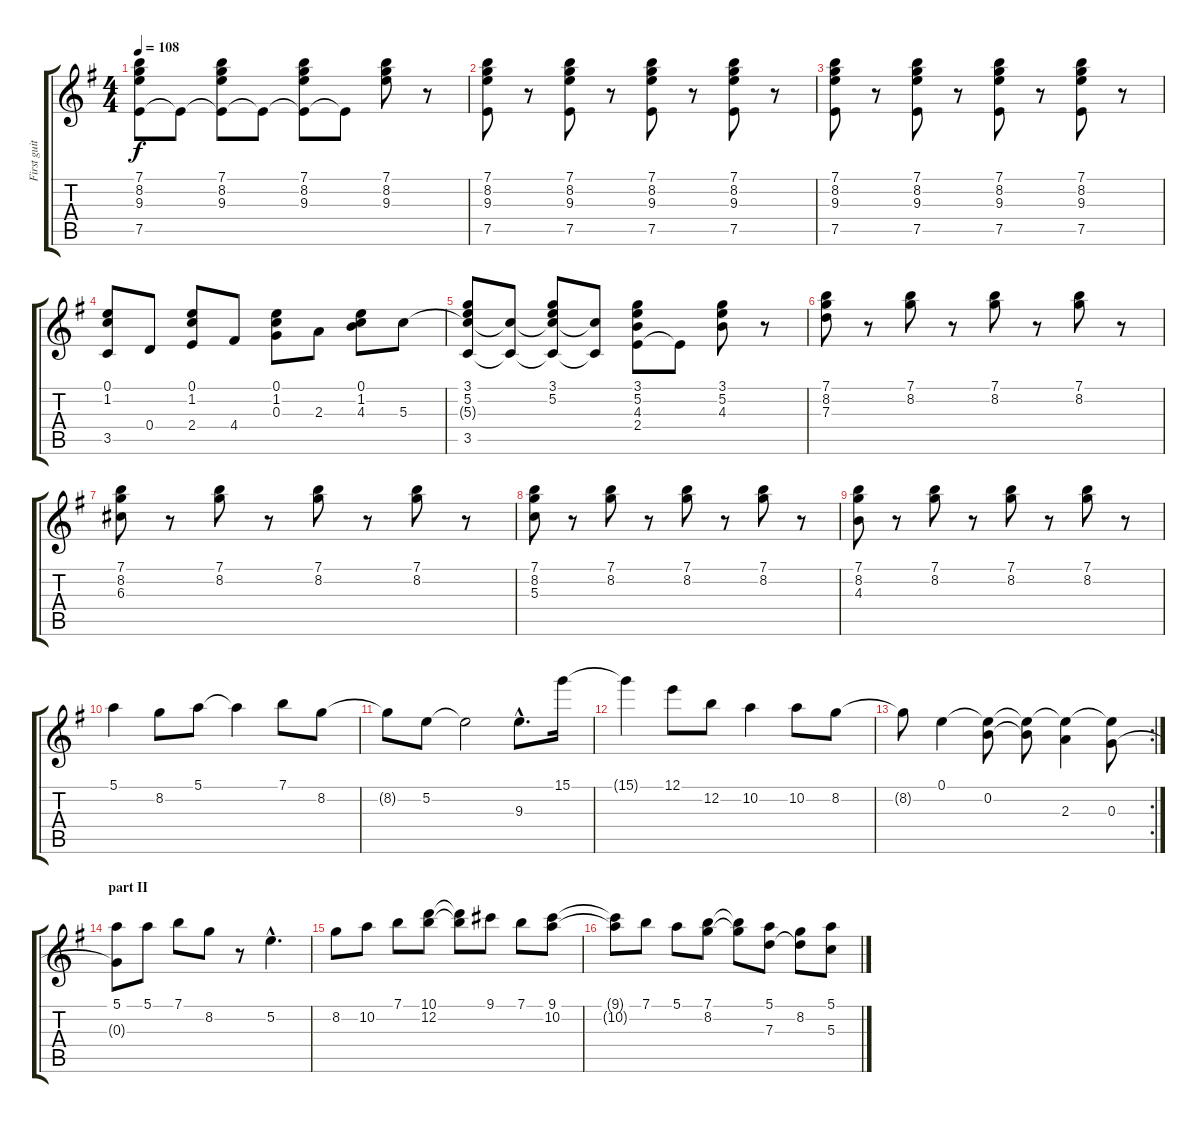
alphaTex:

\track ("First guitar " "First guit") {instrument acousticguitarnylon}
\staff {score tabs}
\tuning (E4 B3 G3 D3 A2 E2) {hide}
\ts (4 4)
\tempo 108
\clef g2
\ks g
(7.1 8.2 9.3 7.5).8{dy f} 7.5{t}.8 (7.1 8.2 9.3 7.5{t}).8 7.5{t}.8 (7.1 8.2 9.3 7.5{t}).8 7.5{t}.8 (7.1 8.2 9.3).8 r.8 |
(7.1 8.2 9.3 7.5).8 r.8 (7.1 8.2 9.3 7.5).8 r.8 (7.1 8.2 9.3 7.5).8 r.8 (7.1 8.2 9.3 7.5).8 r.8 |
(7.1 8.2 9.3 7.5).8 r.8 (7.1 8.2 9.3 7.5).8 r.8 (7.1 8.2 9.3 7.5).8 r.8 (7.1 8.2 9.3 7.5).8 r.8 |
(0.1 1.2 3.5).8 0.4.8 (0.1 1.2 2.4).8 4.4.8 (0.1 1.2 0.3).8 2.3.8 (0.1 1.2 4.3).8 5.3.8 |
(3.1 5.2 5.3{t} 3.5).8 (5.3{t} 3.5{t}).8 (3.1 5.2 5.3{t} 3.5{t}).8 (5.3{t} 3.5{t}).8 (3.1 5.2 4.3 2.4).8 2.4{t}.8 (3.1 5.2 4.3).8 r.8 |
(7.1 8.2 7.3).8 r.8 (7.1 8.2).8 r.8 (7.1 8.2).8 r.8 (7.1 8.2).8 r.8 |
(7.1 8.2 6.3).8 r.8 (7.1 8.2).8 r.8 (7.1 8.2).8 r.8 (7.1 8.2).8 r.8 |
(7.1 8.2 5.3).8 r.8 (7.1 8.2).8 r.8 (7.1 8.2).8 r.8 (7.1 8.2).8 r.8 |
(7.1 8.2 4.3).8 r.8 (7.1 8.2).8 r.8 (7.1 8.2).8 r.8 (7.1 8.2).8 r.8 |
5.1.4 8.2.8 5.1.8 5.1{t}.4 7.1.8 8.2.8 |
8.2{t}.8 5.2.8 5.2{t}.2 9.3{hac}.8{d} 15.1.16 |
15.1{t}.4 12.1.8 12.2.8 10.2.4 10.2.8 8.2.8 |
\rc 2
8.2{t}.8 0.1.4 (0.1{t} 0.2).8 (0.1{t} 0.2{t}).8 (0.1{t} 2.3).4 (0.1{t} 0.3).8 |
\section ("" "part II")
(5.1 0.3{t}).8 5.1.8 7.1.8 8.2.8 r.8 5.2{hac}.4{d} |
8.2.8 10.2.8 7.1.8 (10.1 12.2).8 (10.1{t} 12.2{t}).8 9.1.8 7.1.8 (9.1 10.2).8 |
(9.1{t} 10.2{t}).8 7.1.8 5.1.8 (7.1 8.2).8 (7.1{t} 8.2{t}).8 (5.1 7.3).8 (8.2 7.3{t}).8 (5.1 5.3).8
